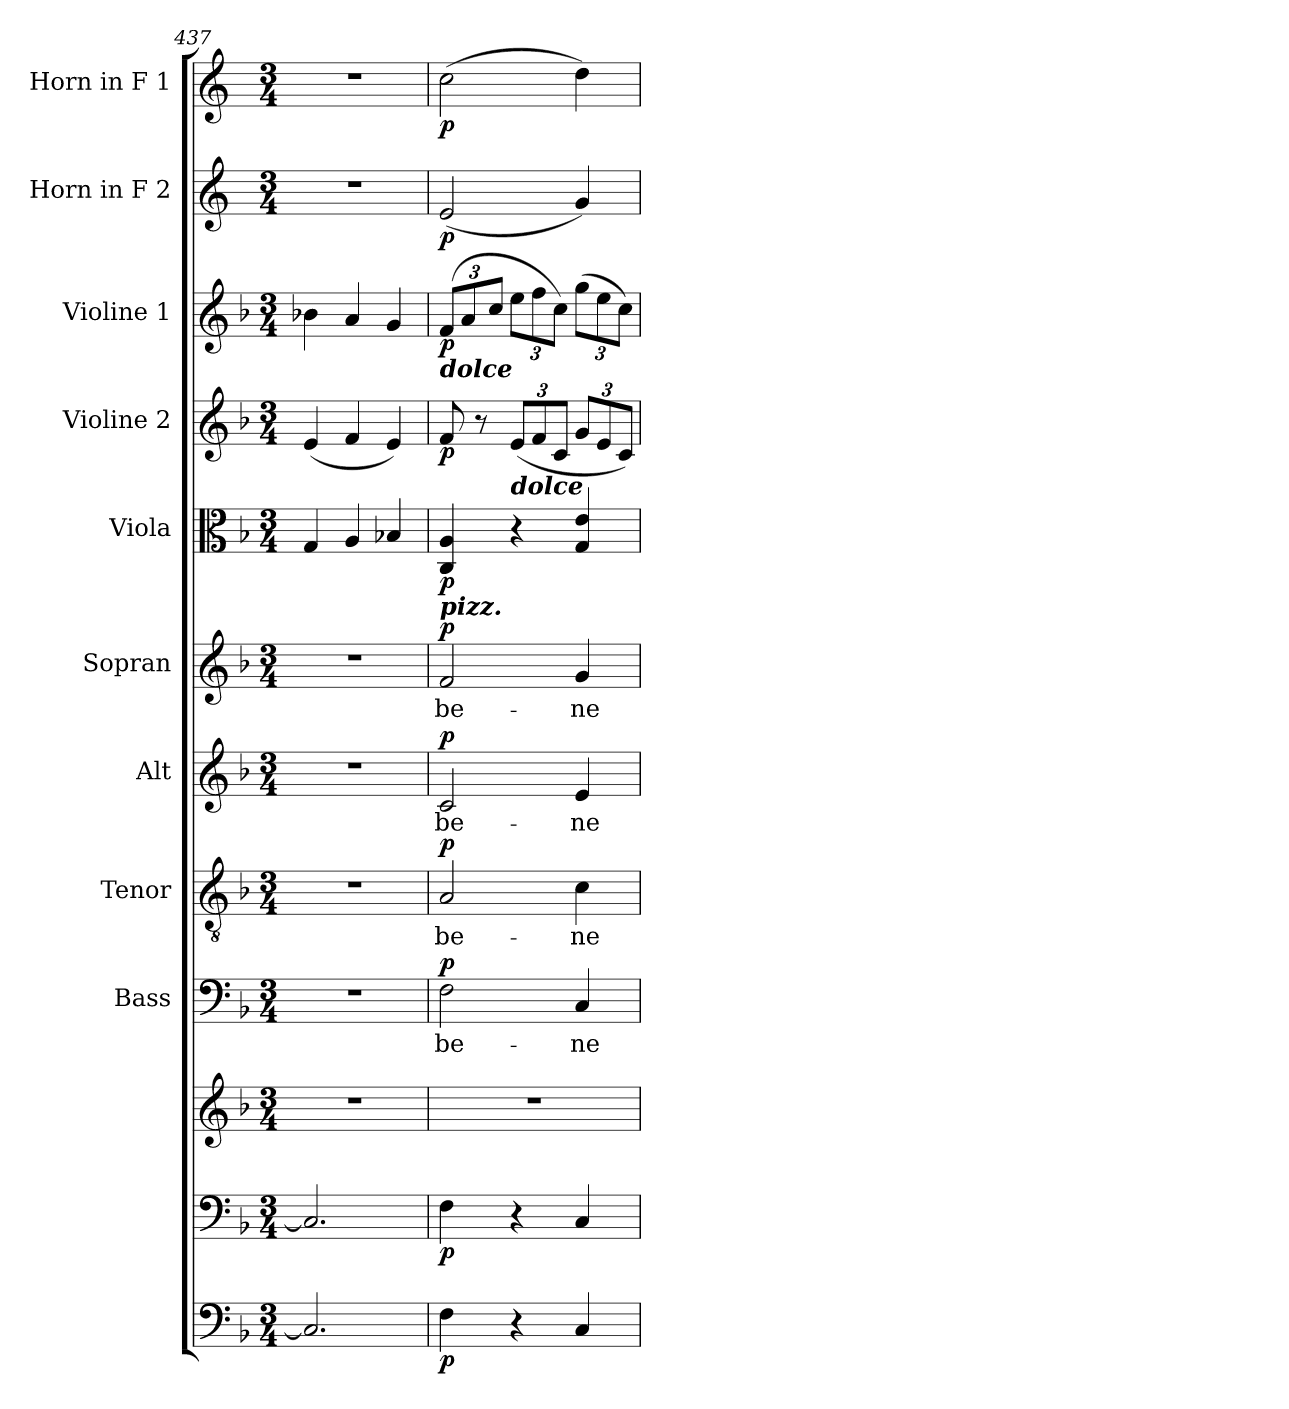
**kern	**dynam	**kern	**kern	**dynam	**kern	**text	**dynam	**kern	**text	**dynam	**kern	**text	**dynam	**kern	**text	**dynam	**kern	**dynam	**kern	**dynam	**kern	**dynam	**kern	**dynam	**kern	**dynam
*part11	*part11	*part10	*part10	*part10	*part9	*part9	*part9	*part8	*part8	*part8	*part7	*part7	*part7	*part6	*part6	*part6	*part5	*part5	*part4	*part4	*part3	*part3	*part2	*part2	*part1	*part1
*staff12	*staff12	*staff11	*staff10	*staff10/11	*staff9	*staff9	*staff9	*staff8	*staff8	*staff8	*staff7	*staff7	*staff7	*staff6	*staff6	*staff6	*staff5	*staff5	*staff4	*staff4	*staff3	*staff3	*staff2	*staff2	*staff1	*staff1
*	*	*	*	*	*I"Bass	*	*	*I"Tenor	*	*	*I"Alt	*	*	*I"Sopran	*	*	*I"Viola	*	*I"Violine 2	*	*I"Violine 1	*	*I"Horn in F 2	*	*I"Horn in F 1	*
*	*	*	*	*	*I'B.	*	*	*I'T.	*	*	*I'A.	*	*	*I'S.	*	*	*I'Vla.	*	*I'Vl. 2	*	*I'Vl. 1	*	*	*	*	*
*clefF4	*	*clefF4	*clefG2	*	*clefF4	*	*	*clefGv2	*	*	*clefG2	*	*	*clefG2	*	*	*clefC3	*	*clefG2	*	*clefG2	*	*clefG2	*	*clefG2	*
*ITrd7c12	*	*	*	*	*	*	*	*	*	*	*	*	*	*	*	*	*	*	*	*	*	*	*ITrd4c7	*	*ITrd4c7	*
*k[b-]	*	*k[b-]	*k[b-]	*	*k[b-]	*	*	*k[b-]	*	*	*k[b-]	*	*	*k[b-]	*	*	*k[b-]	*	*k[b-]	*	*k[b-]	*	*k[b-]	*	*k[b-]	*
*F:	*	*F:	*F:	*	*F:	*	*	*F:	*	*	*F:	*	*	*F:	*	*	*F:	*	*F:	*	*F:	*	*F:	*	*F:	*
*M3/4	*	*M3/4	*M3/4	*	*M3/4	*	*	*M3/4	*	*	*M3/4	*	*	*M3/4	*	*	*M3/4	*	*M3/4	*	*M3/4	*	*M3/4	*	*M3/4	*
=437	=437	=437	=437	=437	=437	=437	=437	=437	=437	=437	=437	=437	=437	=437	=437	=437	=437	=437	=437	=437	=437	=437	=437	=437	=437	=437
2.CC/]	.	2.C/]	2.r	.	2.r	.	.	2.r	.	.	2.r	.	.	2.r	.	.	4G/	.	(<4e/	.	4b-X\	.	2.r	.	2.r	.
.	.	.	.	.	.	.	.	.	.	.	.	.	.	.	.	.	4A/	.	4f/	.	4a/	.	.	.	.	.
.	.	.	.	.	.	.	.	.	.	.	.	.	.	.	.	.	4B-X/	.	4e/)	.	4g/	.	.	.	.	.
=438	=438	=438	=438	=438	=438	=438	=438	=438	=438	=438	=438	=438	=438	=438	=438	=438	=438	=438	=438	=438	=438	=438	=438	=438	=438	=438
!	!	!	!	!	!	!	!	!	!	!	!	!	!	!	!	!	!	!	!	!	!LO:TX:b:Bi:t=dolce	!	!	!	!	!
!	!	!	!	!	!	!	!	!	!	!	!	!	!	!	!	!	!LO:TX:b:Bi:t=pizz.	!	!	!	!	!	!	!	!	!
!	!LO:DY:b	!	!	!LO:DY:b=2	!	!LO:LY:b	!LO:DY:a	!	!LO:LY:b	!LO:DY:a	!	!LO:LY:b	!LO:DY:a	!	!LO:LY:b	!LO:DY:a	!	!LO:DY:b	!	!LO:DY:b	!	!LO:DY:b	!	!LO:DY:b	!	!LO:DY:b
4FF\	p	4F\	2.r	p	2F\	be-	p	2A/	be-	p	2c/	be-	p	2f/	be-	p	4C/ 4A/	p	8f/	p	(>12f/L	p	(<2A/	p	(>2f\	p
.	.	.	.	.	.	.	.	.	.	.	.	.	.	.	.	.	.	.	.	.	12a/	.	.	.	.	.
.	.	.	.	.	.	.	.	.	.	.	.	.	.	.	.	.	.	.	8r	.	.	.	.	.	.	.
.	.	.	.	.	.	.	.	.	.	.	.	.	.	.	.	.	.	.	.	.	12cc/J	.	.	.	.	.
*	*	*	*	*	*	*	*	*	*	*	*	*	*	*	*	*	*	*	*Xbrackettup	*	*	*	*	*	*	*
!	!	!	!	!	!	!	!	!	!	!	!	!	!	!	!	!	!	!	!LO:TX:b:Bi:t=dolce	!	!	!	!	!	!	!
4r	.	4r	.	.	.	.	.	.	.	.	.	.	.	.	.	.	4r	.	(<12e/L	.	12ee\L	.	.	.	.	.
.	.	.	.	.	.	.	.	.	.	.	.	.	.	.	.	.	.	.	12f/	.	12ff\	.	.	.	.	.
.	.	.	.	.	.	.	.	.	.	.	.	.	.	.	.	.	.	.	12c/J	.	12cc\J)	.	.	.	.	.
!	!	!	!	!	!	!LO:LY:b	!	!	!LO:LY:b	!	!	!LO:LY:b	!	!	!LO:LY:b	!	!	!	!	!	!	!	!	!	!	!
4CC/	.	4C/	.	.	4C/	-ne-	.	4c\	-ne-	.	4e/	-ne-	.	4g/	-ne-	.	4G/ 4e/	.	12g/L	.	(>12gg\L	.	4c/)	.	4g\)	.
.	.	.	.	.	.	.	.	.	.	.	.	.	.	.	.	.	.	.	12e/	.	12ee\	.	.	.	.	.
.	.	.	.	.	.	.	.	.	.	.	.	.	.	.	.	.	.	.	12c/J)	.	12cc\J)	.	.	.	.	.
=	=	=	=	=	=	=	=	=	=	=	=	=	=	=	=	=	=	=	=	=	=	=	=	=	=	=
*-	*-	*-	*-	*-	*-	*-	*-	*-	*-	*-	*-	*-	*-	*-	*-	*-	*-	*-	*-	*-	*-	*-	*-	*-	*-	*-
